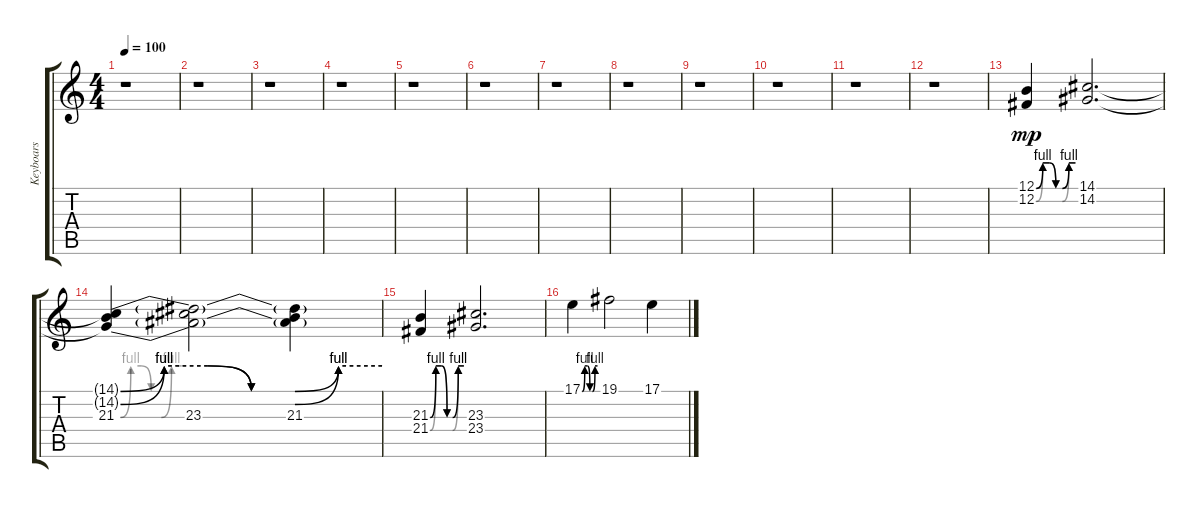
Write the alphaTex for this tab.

\track ("Keyboars" "Keyboars") {instrument lead2sawtooth}
\staff {score tabs}
\tuning (B3 Gb3 D3 A2 E2 B1) {hide}
\ts (4 4)
\tempo 100
\clef g2
\ks c
r.1{dy mp instrument lead2sawtooth} |
r.1 |
r.1 |
r.1 |
r.1 |
r.1 |
r.1 |
r.1 |
r.1 |
r.1 |
r.1 |
r.1 |
(12.1{be (custom 0 0 10 4 20 4 30 0 40 0 50 4 60 4)} 12.2{be (custom 0 0 10 4 20 4 30 0 40 0 50 4 60 4)}).4 (14.1 14.2).2{d} |
(14.1{be (custom 0 0 10 4 20 4 30 0 40 0 50 4 60 4) t} 14.2{be (custom 0 0 10 4 20 4 30 0 40 0 50 4 60 4) t} 21.3{be (custom 0 0 10 4 20 4 30 0 40 0 50 4 60 4)}).4 (14.1{t} 14.2{t} 23.3).2 (14.1{t} 14.2{t} 21.3).4 |
(21.3{be (custom 0 0 10 4 20 4 30 0 40 0 50 4 60 4)} 21.4{be (custom 0 0 10 4 20 4 30 0 40 0 50 4 60 4)}).4 (23.3 23.4).2{d} |
17.1{be (custom 0 0 10 4 20 4 30 0 40 0 50 4 60 4)}.4 19.1.2 17.1.4
